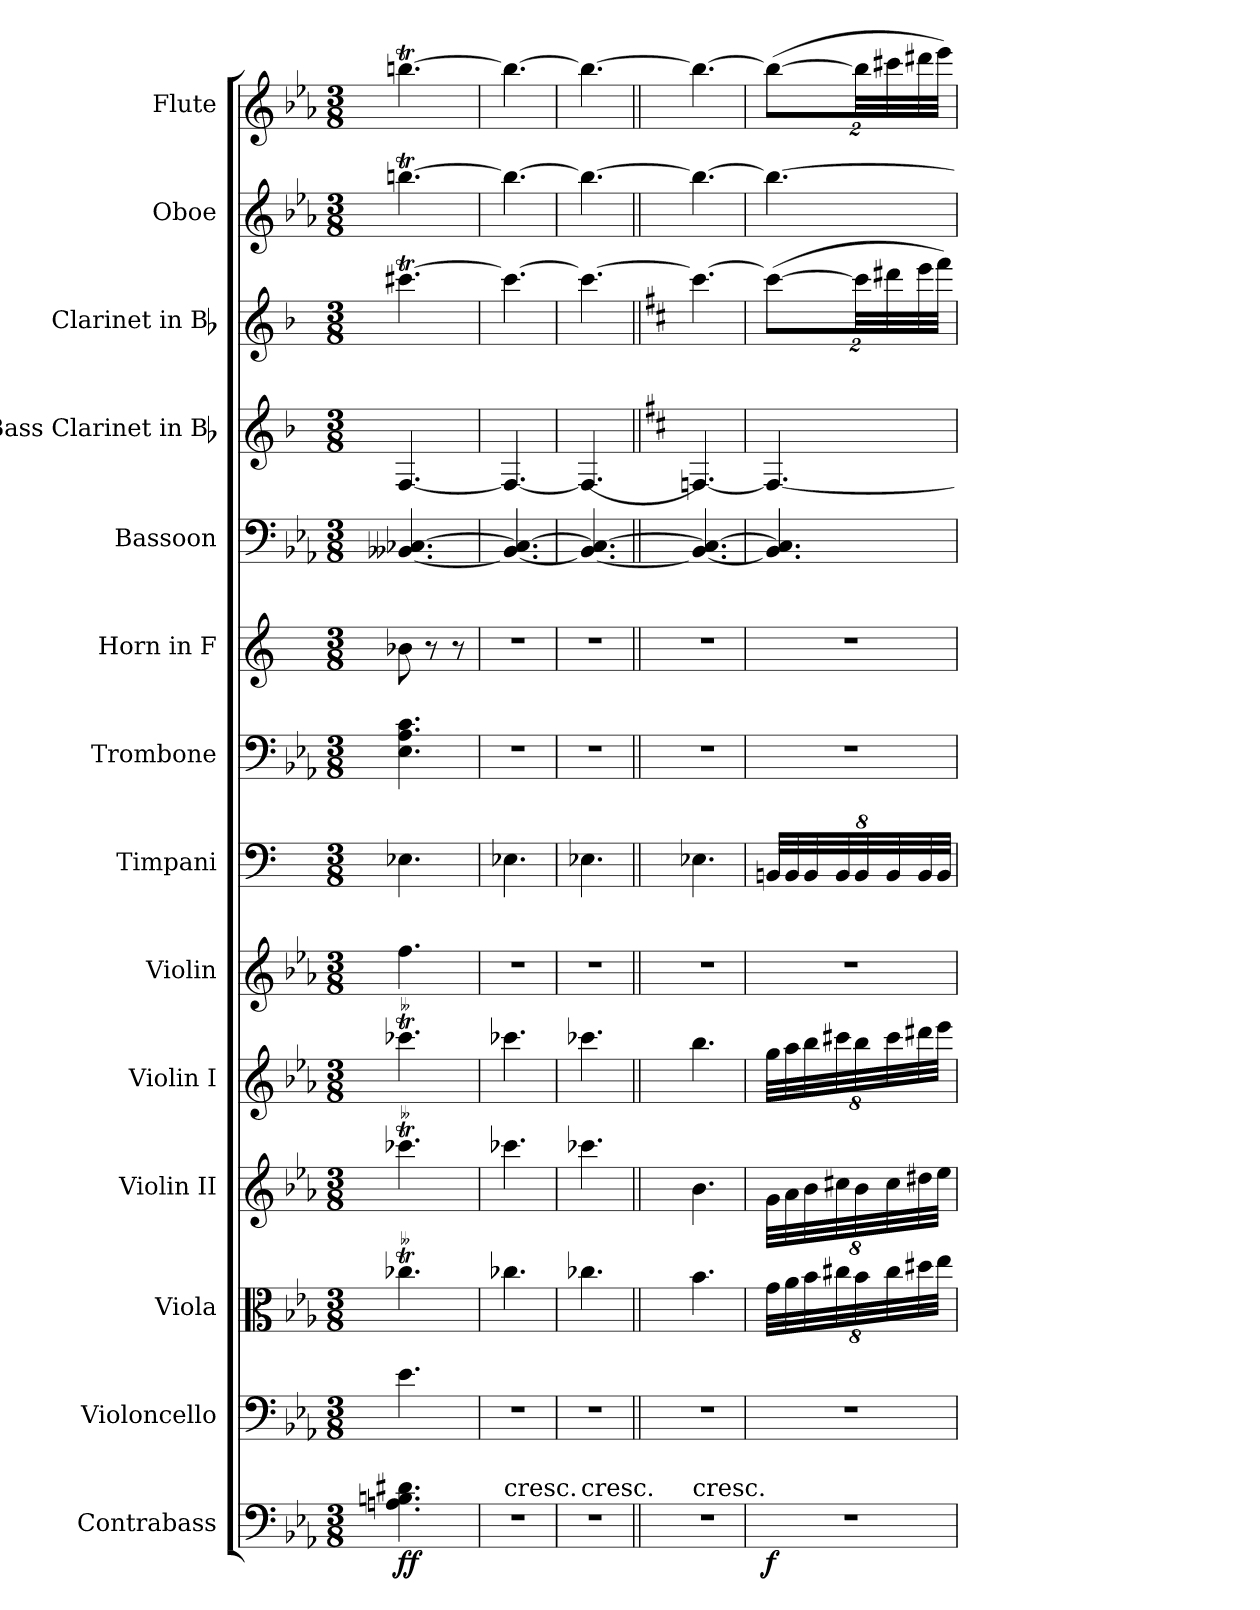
**kern	**dynam	**kern	**kern	**kern	**kern	**kern	**kern	**kern	**kern	**kern	**kern	**kern	**kern	**kern
*part14	*part14	*part13	*part12	*part11	*part10	*part9	*part8	*part7	*part6	*part5	*part4	*part3	*part2	*part1
*staff14	*staff14	*staff13	*staff12	*staff11	*staff10	*staff9	*staff8	*staff7	*staff6	*staff5	*staff4	*staff3	*staff2	*staff1
*I"Contrabass	*	*I"Violoncello	*I"Viola	*I"Violin II	*I"Violin I	*I"Violin	*I"Timpani	*I"Trombone	*I"Horn in F	*I"Bassoon	*I"Bass Clarinet in Bb	*I"Clarinet in Bb	*I"Oboe	*I"Flute
*I'Cb.	*	*I'Vc.	*I'Vla.	*I'Vln. II	*I'Vln. I	*I'Vln.	*I'Timp.	*I'Tbn.	*I'Hn.	*I'Bsn.	*I'B. Cl.	*I'Cl.	*I'Ob.	*I'Fl.
*clefF4	*	*clefF4	*clefC3	*clefG2	*clefG2	*clefG2	*clefF4	*clefF4	*clefG2	*clefF4	*clefG2	*clefG2	*clefG2	*clefG2
*	*	*	*	*	*	*	*	*	*ITrd4c7	*	*ITrd1c2	*ITrd1c2	*	*
*k[b-e-a-]	*	*k[b-e-a-]	*k[b-e-a-]	*k[b-e-a-]	*k[b-e-a-]	*k[b-e-a-]	*	*k[b-e-a-]	*	*k[b-e-a-]	*k[b-e-a-]	*k[b-e-a-]	*k[b-e-a-]	*k[b-e-a-]
*E-:	*	*E-:	*E-:	*E-:	*E-:	*E-:	*	*E-:	*	*E-:	*E-:	*E-:	*E-:	*E-:
*M3/8	*	*M3/8	*M3/8	*M3/8	*M3/8	*M3/8	*M3/8	*M3/8	*M3/8	*M3/8	*M3/8	*M3/8	*M3/8	*M3/8
=1	=1	=1	=1	=1	=1	=1	=1	=1	=1	=1	=1	=1	=1	=1
!	!	!	!LO:TR:acc=--	!LO:TR:acc=--	!LO:TR:acc=--	!	!	!	!	!	!	!	!	!
4.An 4.Bn 4.d#X	ff	4.e-	4.cc-Xt	4.ccc-Xt	4.ccc-Xt	4.ff	4.E-X	4.E- 4.A- 4.c	8e-X	[4.BB--X [4.C-X	[4.E-	[4.bbnt	[4.bbnt	[4.bbnt
.	.	.	.	.	.	.	.	.	8r	.	.	.	.	.
.	.	.	.	.	.	.	.	.	8r	.	.	.	.	.
=2	=2	=2	=2	=2	=2	=2	=2	=2	=2	=2	=2	=2	=2	=2
!LO:TX:t=cresc.	!	!	!	!	!	!	!	!	!	!	!	!	!	!
4.r	.	4.r	4.cc-X	4.ccc-X	4.ccc-X	4.r	4.E-X	4.r	4.r	4.BB--_ 4.C-_	4.E-_	4.bb_	4.bb_	4.bb_
=3	=3	=3	=3	=3	=3	=3	=3	=3	=3	=3	=3	=3	=3	=3
!LO:TX:t=cresc.	!	!	!	!	!	!	!	!	!	!	!	!	!	!
4.r	.	4.r	4.cc-X	4.ccc-X	4.ccc-X	4.r	4.E-X	4.r	4.r	4.BB--_ 4.C-_	4.E-_	4.bb_	4.bb_	4.bb_
=4||	=4||	=4||	=4||	=4||	=4||	=4||	=4||	=4||	=4||	=4||	=4||	=4||	=4||	=4||
*k[]	*	*k[]	*k[]	*k[]	*k[]	*k[]	*	*k[]	*	*k[]	*k[]	*k[]	*k[]	*k[]
*C:	*	*C:	*C:	*C:	*C:	*C:	*	*C:	*	*C:	*C:	*C:	*C:	*C:
!LO:TX:t=cresc.	!	!	!	!	!	!	!	!	!	!	!	!	!	!
4.r	.	4.r	4.b	4.b	4.bb	4.r	4.E-X	4.r	4.r	4.BB--_ 4.C-_	4.E-X_	4.bb_	4.bb_	4.bb_
=5	=5	=5	=5	=5	=5	=5	=5	=5	=5	=5	=5	=5	=5	=5
4.r	f	4.r	64%3gLLL	64%3gLLL	64%3ggLLL	4.r	64%3BBnLLL	4.r	4.r	4.BB--] 4.C-]	4.E-_	(16%3bbL_	4.bb_	(16%3bbL_
.	.	.	64%3a	64%3a	64%3aa	.	64%3BB	.	.	.	.	.	.	.
.	.	.	64%3b	64%3b	64%3bb	.	64%3BB	.	.	.	.	.	.	.
.	.	.	64%3cc#X	64%3cc#X	64%3ccc#X	.	64%3BB	.	.	.	.	.	.	.
.	.	.	64%3b	64%3b	64%3bb	.	64%3BB	.	.	.	.	64%3bbLL]	.	64%3bbLL]
.	.	.	64%3cc#	64%3cc#	64%3ccc#	.	64%3BB	.	.	.	.	64%3ccc#X	.	64%3ccc#X
.	.	.	64%3dd#X	64%3dd#X	64%3ddd#X	.	64%3BB	.	.	.	.	64%3ddd	.	64%3ddd#X
.	.	.	64%3eeJJJ	64%3eeJJJ	64%3eeeJJJ	.	64%3BBJJJ	.	.	.	.	64%3eeeJJJ)	.	64%3eeeJJJ)
=	=	=	=	=	=	=	=	=	=	=	=	=	=	=
*-	*-	*-	*-	*-	*-	*-	*-	*-	*-	*-	*-	*-	*-	*-
